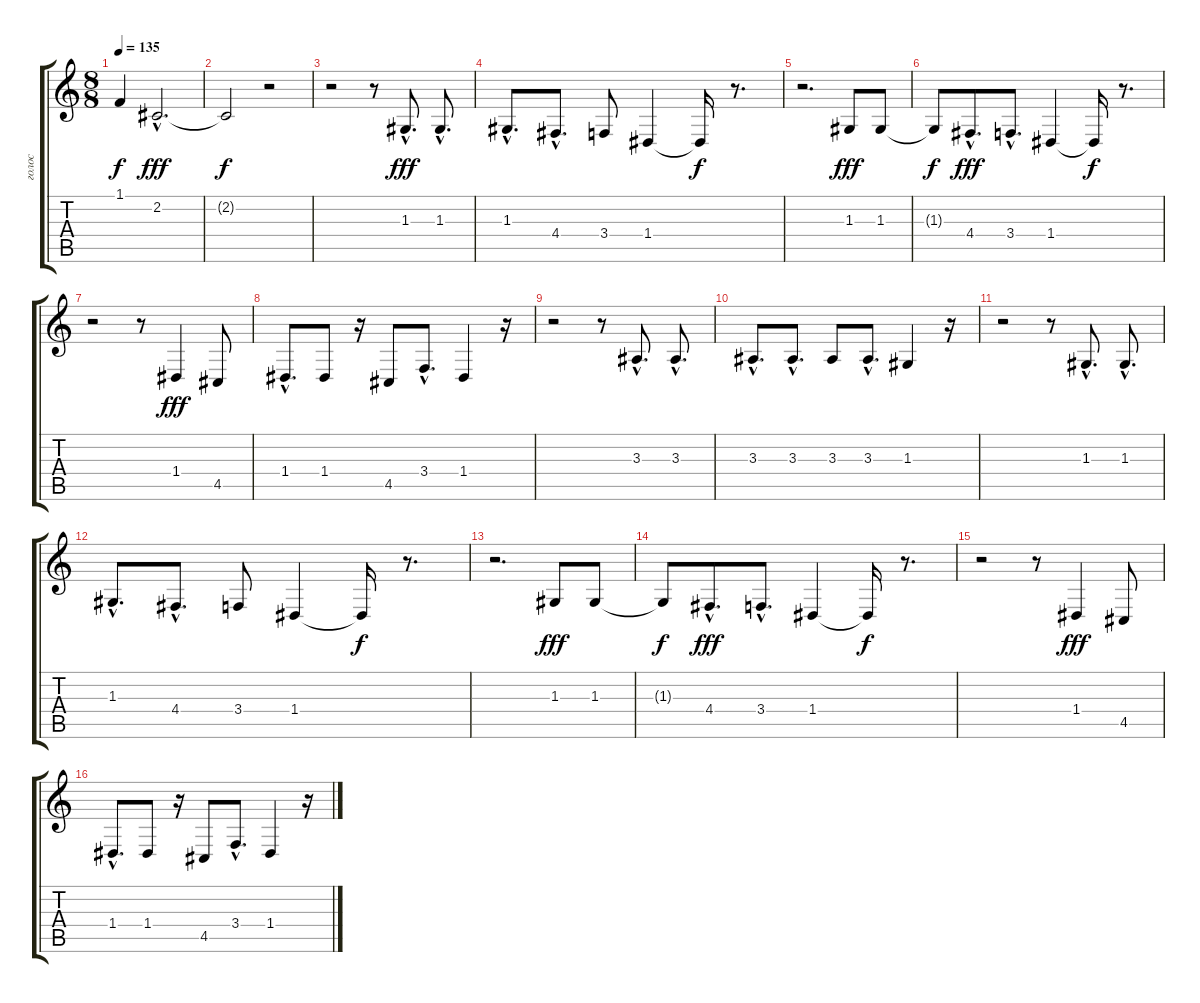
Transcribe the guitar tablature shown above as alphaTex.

\track ("голос" "голос") {instrument tenorsax}
\staff {score tabs}
\tuning (E4 B3 G3 D3 A2 E2) {hide}
\ts (8 8)
\tempo 135
\clef g2
\ks c
1.1{t}.4{dy f} 2.2{hac}.2{d dy fff} |
2.2{t}.2{dy f} r.2 |
r.2 r.8 1.3{hac}.8{d dy fff} 1.3{hac}.8{d} |
1.3{hac}.8{d} 4.4{hac}.8{d} 3.4.8 1.4.4 1.4{t}.16{dy f} r.8{d} |
r.2{d} 1.3.8{dy fff} 1.3.8 |
1.3{t}.8{dy f} 4.4{hac}.8{d dy fff} 3.4{hac}.8{d} 1.4.4 1.4{t}.16{dy f} r.8{d} |
r.2 r.8 1.4.4{dy fff} 4.5.8 |
1.4{hac}.8{d} 1.4.8 r.16 4.5.8 3.4{hac}.8{d} 1.4.4 r.16 |
r.2 r.8 3.3{hac}.8{d} 3.3{hac}.8{d} |
3.3{hac}.8{d} 3.3{hac}.8{d} 3.3.8 3.3{hac}.8{d} 1.3.4 r.16 |
r.2 r.8 1.3{hac}.8{d} 1.3{hac}.8{d} |
1.3{hac}.8{d} 4.4{hac}.8{d} 3.4.8 1.4.4 1.4{t}.16{dy f} r.8{d} |
r.2{d} 1.3.8{dy fff} 1.3.8 |
1.3{t}.8{dy f} 4.4{hac}.8{d dy fff} 3.4{hac}.8{d} 1.4.4 1.4{t}.16{dy f} r.8{d} |
r.2 r.8 1.4.4{dy fff} 4.5.8 |
1.4{hac}.8{d} 1.4.8 r.16 4.5.8 3.4{hac}.8{d} 1.4.4 r.16
